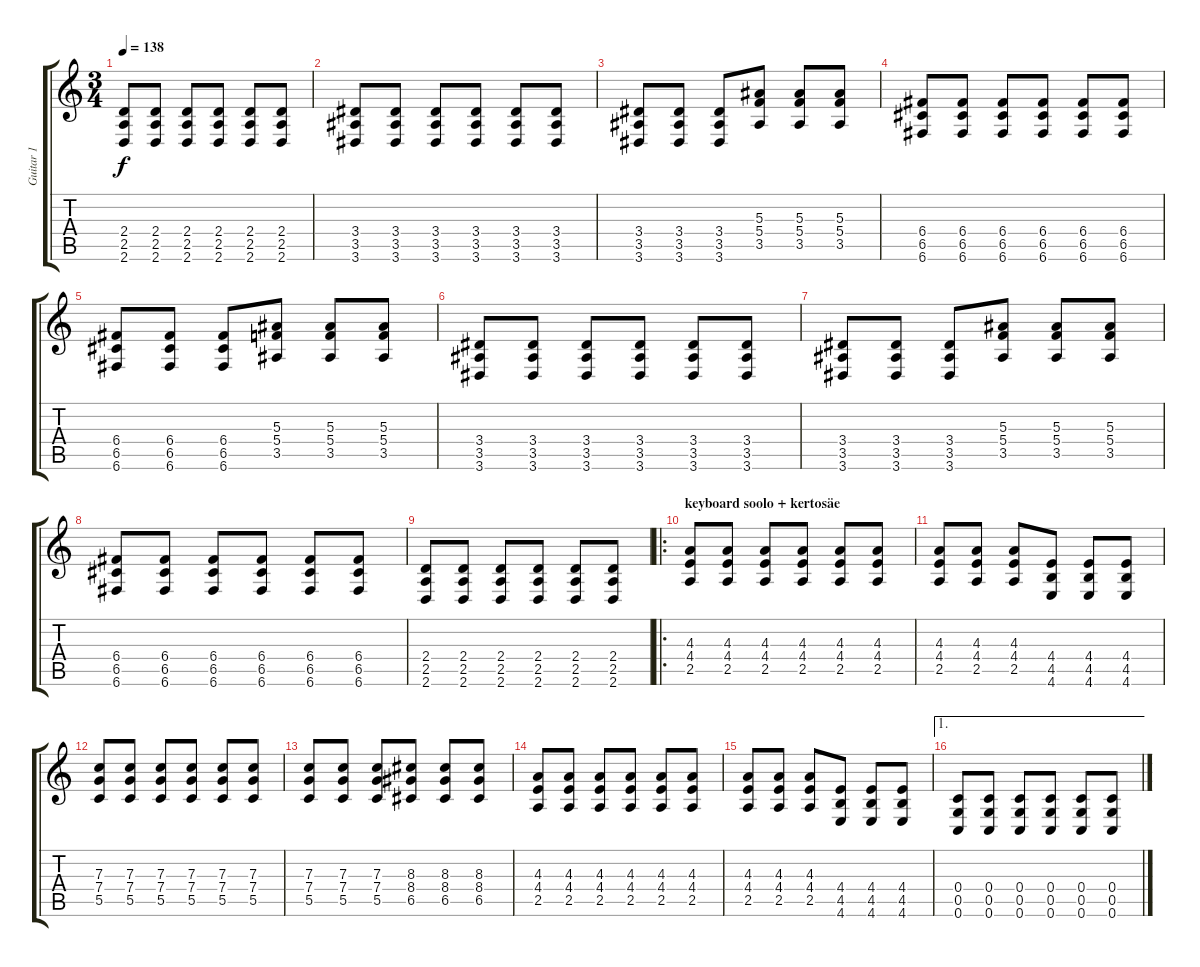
\track ("Guitar 1" "Guitar 1") {instrument overdrivenguitar}
\staff {score tabs}
\tuning (D4 A3 F3 C3 G2 C2) {hide}
\ts (3 4)
\tempo 138
\clef g2
\ks c
(2.4 2.5 2.6).8{dy f} (2.4 2.5 2.6).8 (2.4 2.5 2.6).8 (2.4 2.5 2.6).8 (2.4 2.5 2.6).8 (2.4 2.5 2.6).8 |
(3.4 3.5 3.6).8 (3.4 3.5 3.6).8 (3.4 3.5 3.6).8 (3.4 3.5 3.6).8 (3.4 3.5 3.6).8 (3.4 3.5 3.6).8 |
(3.4 3.5 3.6).8 (3.4 3.5 3.6).8 (3.4 3.5 3.6).8 (5.3 5.4 3.5).8 (5.3 5.4 3.5).8 (5.3 5.4 3.5).8 |
(6.4 6.5 6.6).8 (6.4 6.5 6.6).8 (6.4 6.5 6.6).8 (6.4 6.5 6.6).8 (6.4 6.5 6.6).8 (6.4 6.5 6.6).8 |
(6.4 6.5 6.6).8 (6.4 6.5 6.6).8 (6.4 6.5 6.6).8 (5.3 5.4 3.5).8 (5.3 5.4 3.5).8 (5.3 5.4 3.5).8 |
(3.4 3.5 3.6).8 (3.4 3.5 3.6).8 (3.4 3.5 3.6).8 (3.4 3.5 3.6).8 (3.4 3.5 3.6).8 (3.4 3.5 3.6).8 |
(3.4 3.5 3.6).8 (3.4 3.5 3.6).8 (3.4 3.5 3.6).8 (5.3 5.4 3.5).8 (5.3 5.4 3.5).8 (5.3 5.4 3.5).8 |
(6.4 6.5 6.6).8 (6.4 6.5 6.6).8 (6.4 6.5 6.6).8 (6.4 6.5 6.6).8 (6.4 6.5 6.6).8 (6.4 6.5 6.6).8 |
(2.4 2.5 2.6).8 (2.4 2.5 2.6).8 (2.4 2.5 2.6).8 (2.4 2.5 2.6).8 (2.4 2.5 2.6).8 (2.4 2.5 2.6).8 |
\ro
\section ("" "keyboard soolo + kertosäe")
(4.3 4.4 2.5).8 (4.3 4.4 2.5).8 (4.3 4.4 2.5).8 (4.3 4.4 2.5).8 (4.3 4.4 2.5).8 (4.3 4.4 2.5).8 |
(4.3 4.4 2.5).8 (4.3 4.4 2.5).8 (4.3 4.4 2.5).8 (4.4 4.5 4.6).8 (4.4 4.5 4.6).8 (4.4 4.5 4.6).8 |
(7.3 7.4 5.5).8 (7.3 7.4 5.5).8 (7.3 7.4 5.5).8 (7.3 7.4 5.5).8 (7.3 7.4 5.5).8 (7.3 7.4 5.5).8 |
(7.3 7.4 5.5).8 (7.3 7.4 5.5).8 (7.3 7.4 5.5).8 (8.3 8.4 6.5).8 (8.3 8.4 6.5).8 (8.3 8.4 6.5).8 |
(4.3 4.4 2.5).8 (4.3 4.4 2.5).8 (4.3 4.4 2.5).8 (4.3 4.4 2.5).8 (4.3 4.4 2.5).8 (4.3 4.4 2.5).8 |
(4.3 4.4 2.5).8 (4.3 4.4 2.5).8 (4.3 4.4 2.5).8 (4.4 4.5 4.6).8 (4.4 4.5 4.6).8 (4.4 4.5 4.6).8 |
\ae 1
(0.4 0.5 0.6).8 (0.4 0.5 0.6).8 (0.4 0.5 0.6).8 (0.4 0.5 0.6).8 (0.4 0.5 0.6).8 (0.4 0.5 0.6).8
